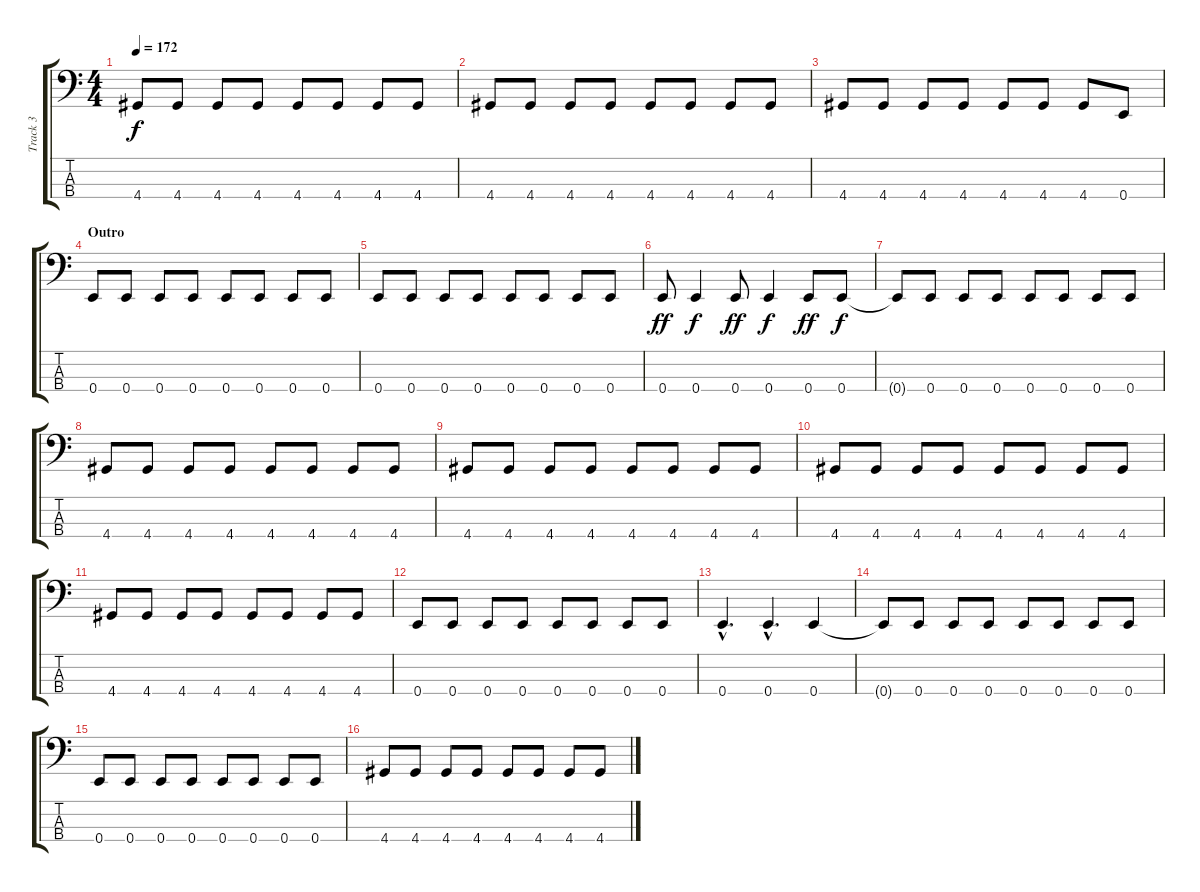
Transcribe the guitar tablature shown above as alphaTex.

\track ("Track 3" "Track 3") {instrument acousticbass}
\staff {score tabs}
\tuning (G2 D2 A1 E1) {hide}
\ts (4 4)
\tempo 172
\clef f4
\ks c
4.4.8{dy f} 4.4.8 4.4.8 4.4.8 4.4.8 4.4.8 4.4.8 4.4.8 |
4.4.8 4.4.8 4.4.8 4.4.8 4.4.8 4.4.8 4.4.8 4.4.8 |
4.4.8 4.4.8 4.4.8 4.4.8 4.4.8 4.4.8 4.4.8 0.4.8 |
\section ("" "Outro")
0.4.8 0.4.8 0.4.8 0.4.8 0.4.8 0.4.8 0.4.8 0.4.8 |
0.4.8 0.4.8 0.4.8 0.4.8 0.4.8 0.4.8 0.4.8 0.4.8 |
0.4.8{dy ff} 0.4.4{dy f} 0.4.8{dy ff} 0.4.4{dy f} 0.4.8{dy ff} 0.4.8{dy f} |
0.4{t}.8 0.4.8 0.4.8 0.4.8 0.4.8 0.4.8 0.4.8 0.4.8 |
4.4.8 4.4.8 4.4.8 4.4.8 4.4.8 4.4.8 4.4.8 4.4.8 |
4.4.8 4.4.8 4.4.8 4.4.8 4.4.8 4.4.8 4.4.8 4.4.8 |
4.4.8 4.4.8 4.4.8 4.4.8 4.4.8 4.4.8 4.4.8 4.4.8 |
4.4.8 4.4.8 4.4.8 4.4.8 4.4.8 4.4.8 4.4.8 4.4.8 |
0.4.8 0.4.8 0.4.8 0.4.8 0.4.8 0.4.8 0.4.8 0.4.8 |
0.4{hac}.4{d} 0.4{hac}.4{d} 0.4.4 |
0.4{t}.8 0.4.8 0.4.8 0.4.8 0.4.8 0.4.8 0.4.8 0.4.8 |
0.4.8 0.4.8 0.4.8 0.4.8 0.4.8 0.4.8 0.4.8 0.4.8 |
4.4.8 4.4.8 4.4.8 4.4.8 4.4.8 4.4.8 4.4.8 4.4.8
